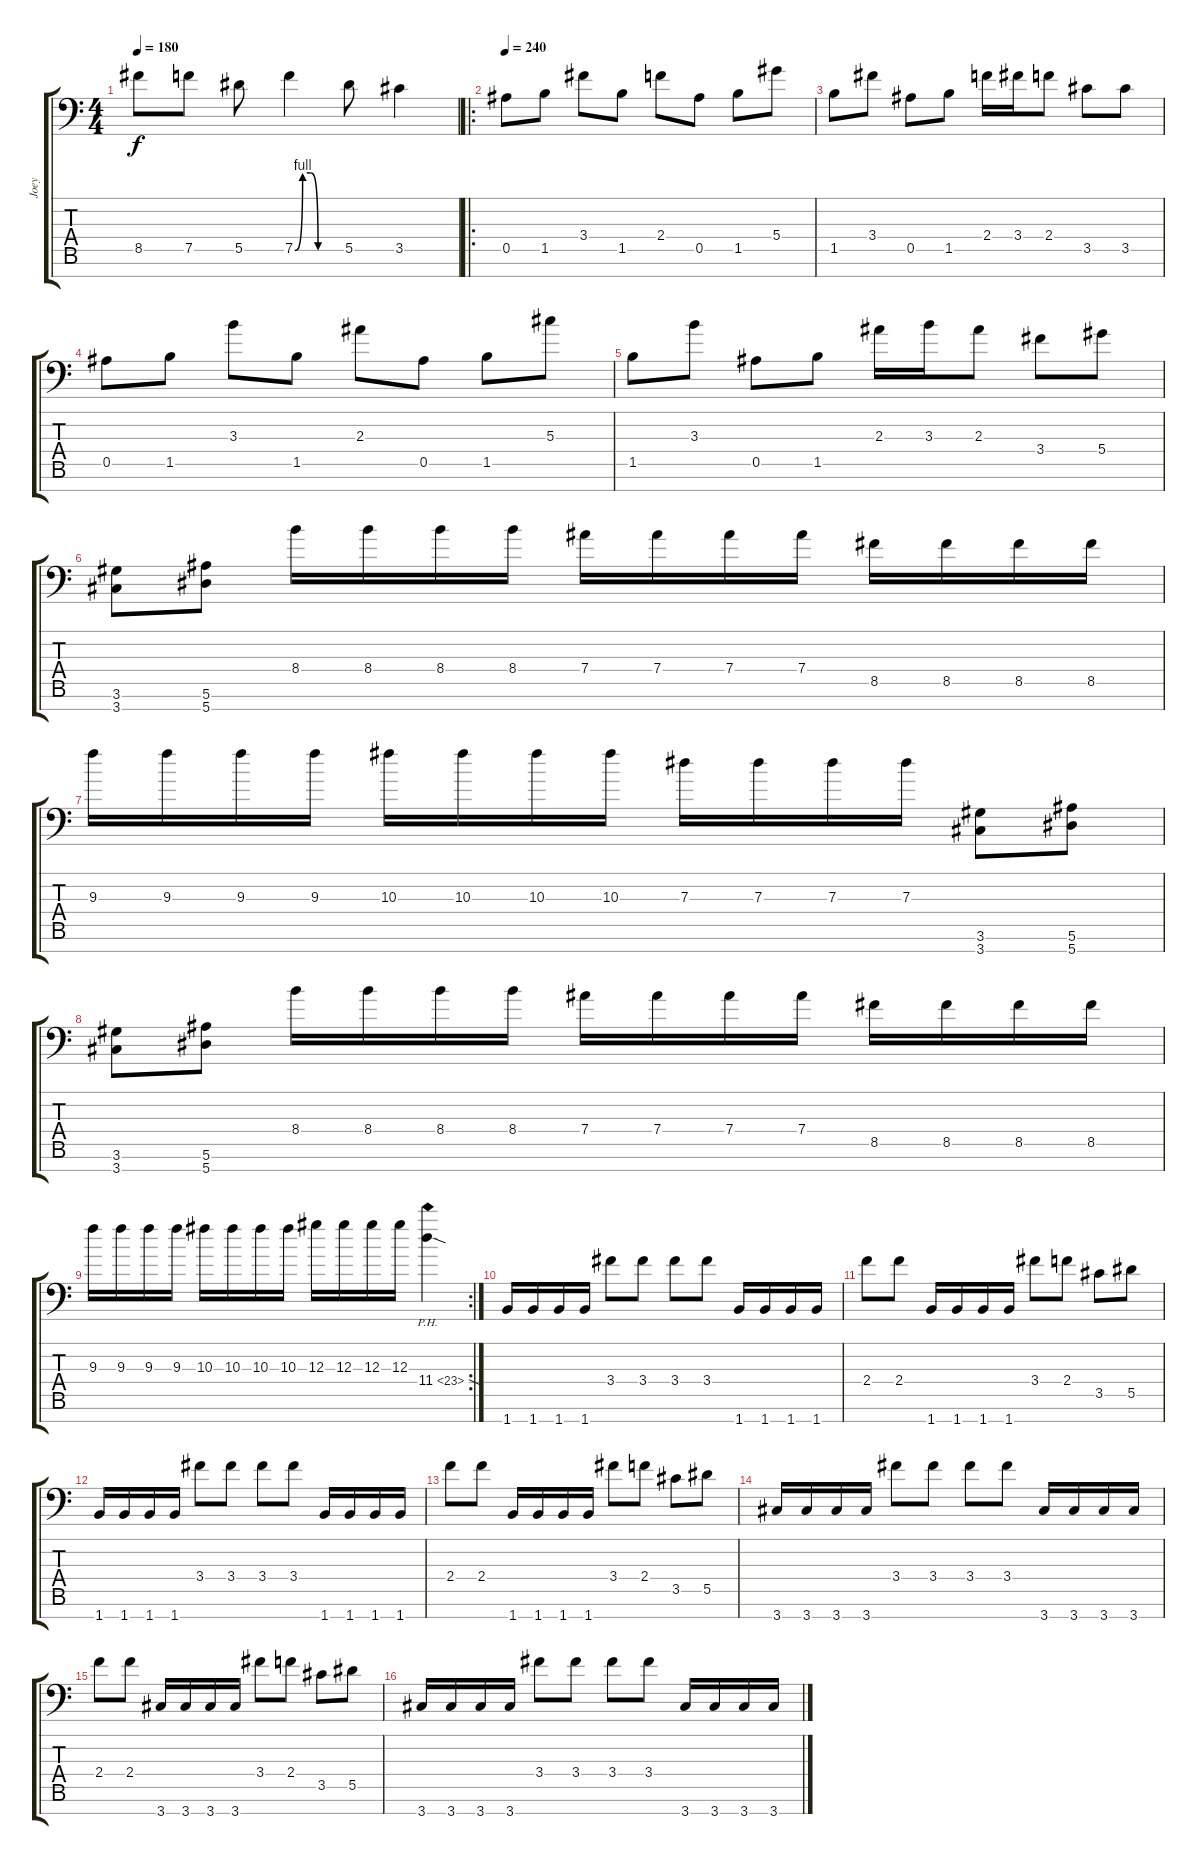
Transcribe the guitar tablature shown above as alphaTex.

\track ("Joey" "Joey") {instrument acousticguitarsteel}
\staff {score tabs}
\tuning (F4 C4 Ab3 Eb3 Bb2 F2 Bb1) {hide}
\ts (4 4)
\tempo 180
\clef f4
\ks c
8.5.8{dy f} 7.5.8 5.5.8 7.5{be (custom 0 0 10 4 20 4 30 0 60 0)}.4 5.5.8 3.5.4 |
\ro
\tempo 240
0.5.8 1.5.8 3.4.8 1.5.8 2.4.8 0.5.8 1.5.8 5.4.8 |
1.5.8 3.4.8 0.5.8 1.5.8 2.4.16 3.4.16 2.4.8 3.5.8 3.5.8 |
0.5.8 1.5.8 3.3.8 1.5.8 2.3.8 0.5.8 1.5.8 5.3.8 |
1.5.8 3.3.8 0.5.8 1.5.8 2.3.16 3.3.16 2.3.8 3.4.8 5.4.8 |
(3.6 3.7).8 (5.6 5.7).8 8.4.16 8.4.16 8.4.16 8.4.16 7.4.16 7.4.16 7.4.16 7.4.16 8.5.16 8.5.16 8.5.16 8.5.16 |
9.3.16 9.3.16 9.3.16 9.3.16 10.3.16 10.3.16 10.3.16 10.3.16 7.3.16 7.3.16 7.3.16 7.3.16 (3.6 3.7).8 (5.6 5.7).8 |
(3.6 3.7).8 (5.6 5.7).8 8.4.16 8.4.16 8.4.16 8.4.16 7.4.16 7.4.16 7.4.16 7.4.16 8.5.16 8.5.16 8.5.16 8.5.16 |
\rc 2
9.3.16 9.3.16 9.3.16 9.3.16 10.3.16 10.3.16 10.3.16 10.3.16 12.3.16 12.3.16 12.3.16 12.3.16 11.4{ph 12 sod}.4 |
1.7.16 1.7.16 1.7.16 1.7.16 3.4.8 3.4.8 3.4.8 3.4.8 1.7.16 1.7.16 1.7.16 1.7.16 |
2.4.8 2.4.8 1.7.16 1.7.16 1.7.16 1.7.16 3.4.8 2.4.8 3.5.8 5.5.8 |
1.7.16 1.7.16 1.7.16 1.7.16 3.4.8 3.4.8 3.4.8 3.4.8 1.7.16 1.7.16 1.7.16 1.7.16 |
2.4.8 2.4.8 1.7.16 1.7.16 1.7.16 1.7.16 3.4.8 2.4.8 3.5.8 5.5.8 |
3.7.16 3.7.16 3.7.16 3.7.16 3.4.8 3.4.8 3.4.8 3.4.8 3.7.16 3.7.16 3.7.16 3.7.16 |
2.4.8 2.4.8 3.7.16 3.7.16 3.7.16 3.7.16 3.4.8 2.4.8 3.5.8 5.5.8 |
3.7.16 3.7.16 3.7.16 3.7.16 3.4.8 3.4.8 3.4.8 3.4.8 3.7.16 3.7.16 3.7.16 3.7.16
